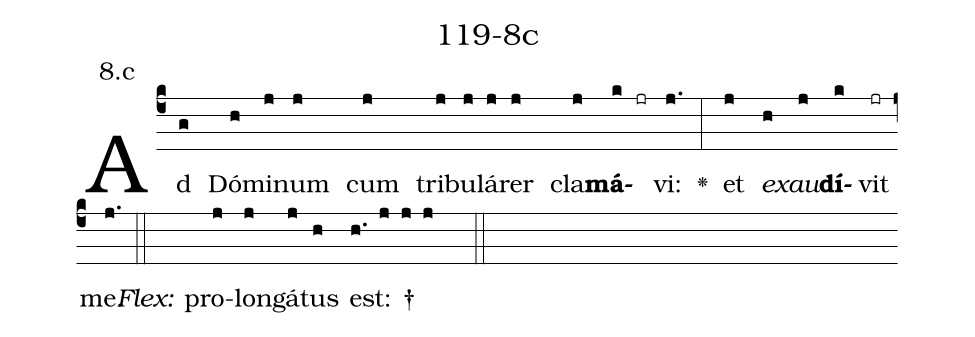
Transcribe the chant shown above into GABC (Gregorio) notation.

name: 119-8c;
annotation: 8.c;
%%
(c4)Ad(g) Dó(h)mi(j)num(j) cum(j) tri(j)bu(j)lá(j)rer(j) cla(j)<b>má</b>(k jr)vi:(j.) <v>\greheightstar</v>(:) et(j) <i>ex</i>(h)<i>au</i>(j)<b>dí</b>(k)vit(jr) me.(j.) (::)
<i>Flex:</i>()  pro(j)lon(j)gá(j)tus(h) est: †(h. j j j  ::)

%E(j) u(j) o(h) u(j) a(k) e.(j.) (::)
